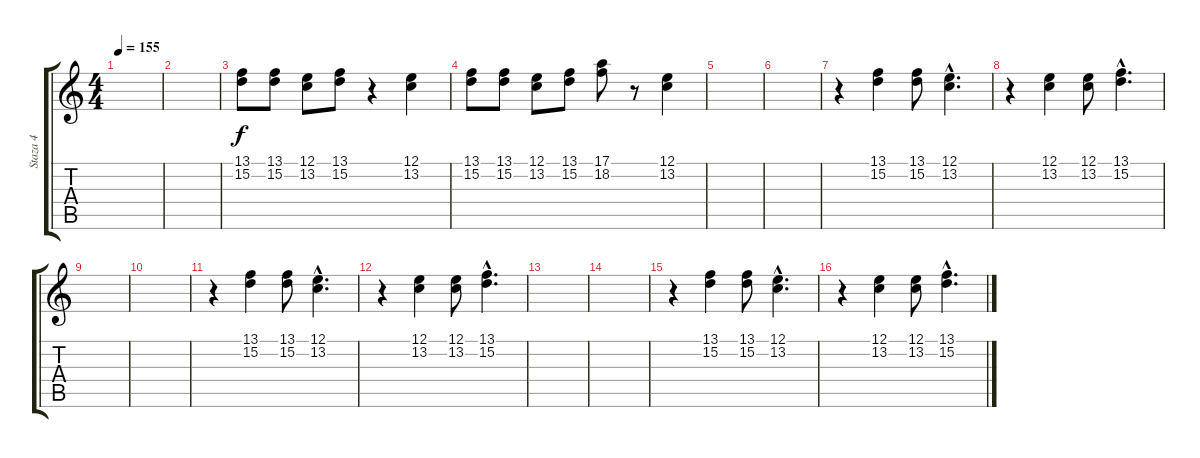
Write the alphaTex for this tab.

\track ("Staza 4" "Staza 4") {instrument rockorgan}
\staff {score tabs}
\tuning (E4 B3 G3 D3 A2 E2) {hide}
\ts (4 4)
\tempo 155
\clef g2
\ks c
|
|
(13.1 15.2).8 (13.1 15.2).8 (12.1 13.2).8 (13.1 15.2).8 r.4 (12.1 13.2).4 |
(13.1 15.2).8 (13.1 15.2).8 (12.1 13.2).8 (13.1 15.2).8 (17.1 18.2).8 r.8 (12.1 13.2).4 |
|
|
r.4 (13.1 15.2).4 (13.1 15.2).8 (12.1{hac} 13.2{hac}).4{d} |
r.4 (12.1 13.2).4 (12.1 13.2).8 (13.1{hac} 15.2{hac}).4{d} |
|
|
r.4 (13.1 15.2).4 (13.1 15.2).8 (12.1{hac} 13.2{hac}).4{d} |
r.4 (12.1 13.2).4 (12.1 13.2).8 (13.1{hac} 15.2{hac}).4{d} |
|
|
r.4 (13.1 15.2).4 (13.1 15.2).8 (12.1{hac} 13.2{hac}).4{d} |
r.4 (12.1 13.2).4 (12.1 13.2).8 (13.1{hac} 15.2{hac}).4{d}
